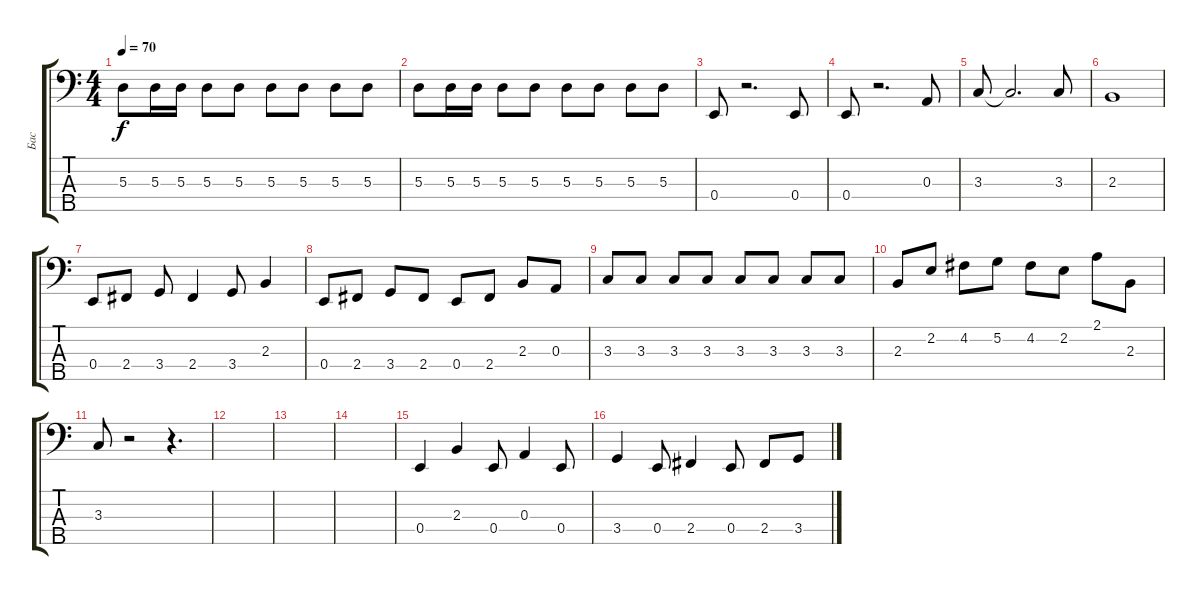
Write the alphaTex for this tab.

\track ("Бас" "Бас") {instrument electricbasspick}
\staff {score tabs}
\tuning (G2 D2 A1 E1 B0) {hide}
\ts (4 4)
\tempo 70
\clef f4
\ks c
5.3.8{dy f} 5.3.16 5.3.16 5.3.8 5.3.8 5.3.8 5.3.8 5.3.8 5.3.8 |
5.3.8 5.3.16 5.3.16 5.3.8 5.3.8 5.3.8 5.3.8 5.3.8 5.3.8 |
0.4.8 r.2{d} 0.4.8 |
0.4.8 r.2{d} 0.3.8 |
3.3.8 3.3{t}.2{d} 3.3.8 |
2.3.1 |
0.4.8 2.4.8 3.4.8 2.4.4 3.4.8 2.3.4 |
0.4.8 2.4.8 3.4.8 2.4.8 0.4.8 2.4.8 2.3.8 0.3.8 |
3.3.8 3.3.8 3.3.8 3.3.8 3.3.8 3.3.8 3.3.8 3.3.8 |
2.3.8 2.2.8 4.2.8 5.2.8 4.2.8 2.2.8 2.1.8 2.3.8 |
3.3.8 r.2 r.4{d} |
|
|
|
0.4.4 2.3.4 0.4.8 0.3.4 0.4.8 |
3.4.4 0.4.8 2.4.4 0.4.8 2.4.8 3.4.8
